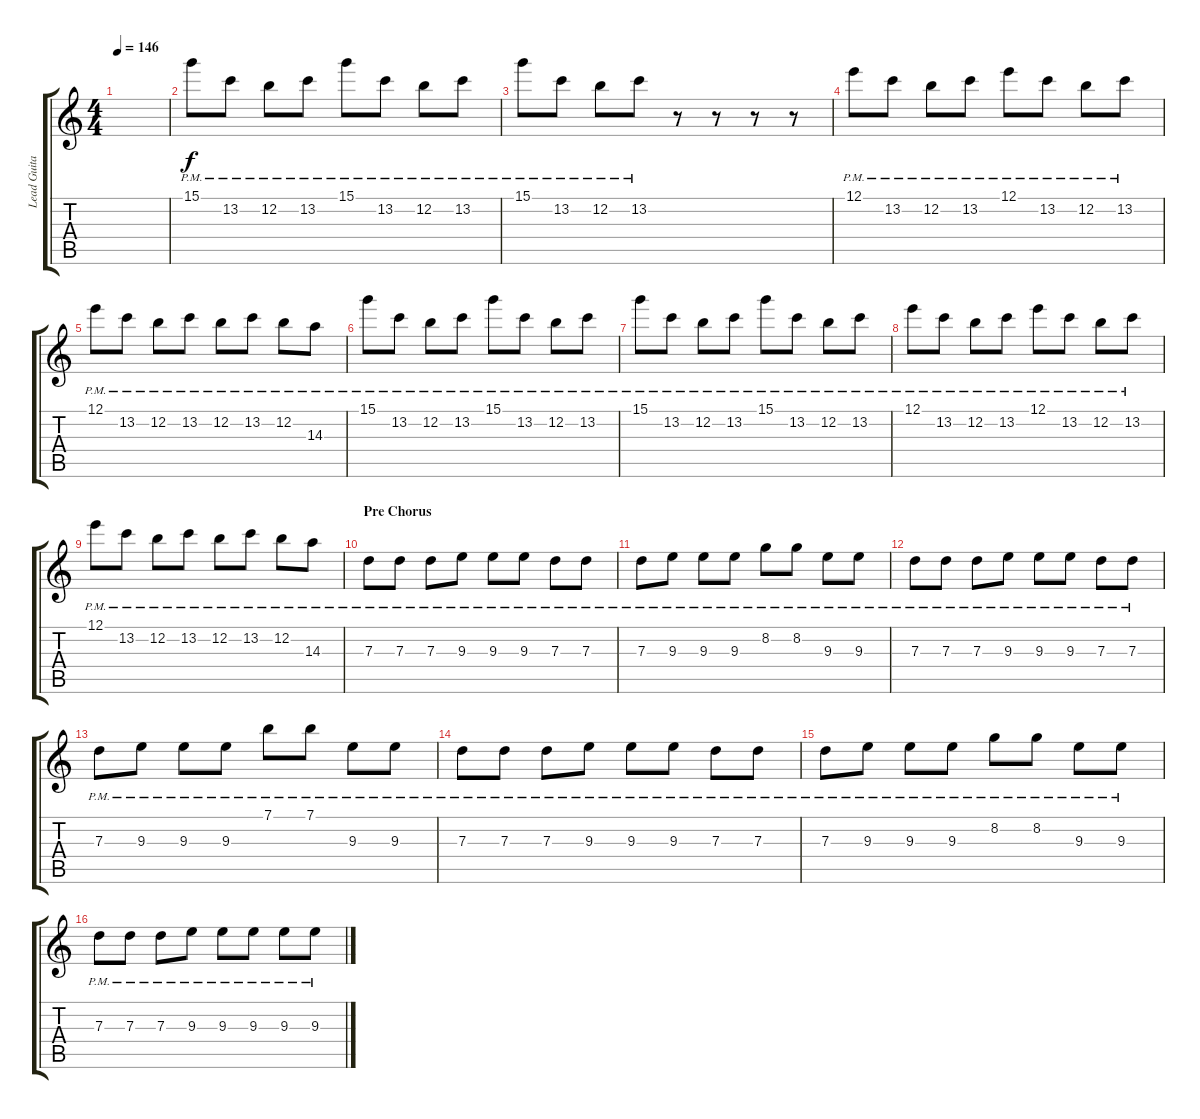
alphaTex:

\track ("Lead Guitar" "Lead Guita") {instrument overdrivenguitar}
\staff {score tabs}
\tuning (E4 B3 G3 D3 A2 E2) {hide}
\ts (4 4)
\tempo 146
\clef g2
\ks c
|
15.1{pm}.8 13.2{pm}.8 12.2{pm}.8 13.2{pm}.8 15.1{pm}.8 13.2{pm}.8 12.2{pm}.8 13.2{pm}.8 |
15.1{pm}.8 13.2{pm}.8 12.2{pm}.8 13.2{pm}.8 r.8 r.8 r.8 r.8 |
12.1{pm}.8 13.2{pm}.8 12.2{pm}.8 13.2{pm}.8 12.1{pm}.8 13.2{pm}.8 12.2{pm}.8 13.2{pm}.8 |
12.1{pm}.8 13.2{pm}.8 12.2{pm}.8 13.2{pm}.8 12.2{pm}.8 13.2{pm}.8 12.2{pm}.8 14.3{pm}.8 |
15.1{pm}.8 13.2{pm}.8 12.2{pm}.8 13.2{pm}.8 15.1{pm}.8 13.2{pm}.8 12.2{pm}.8 13.2{pm}.8 |
15.1{pm}.8 13.2{pm}.8 12.2{pm}.8 13.2{pm}.8 15.1{pm}.8 13.2{pm}.8 12.2{pm}.8 13.2{pm}.8 |
12.1{pm}.8 13.2{pm}.8 12.2{pm}.8 13.2{pm}.8 12.1{pm}.8 13.2{pm}.8 12.2{pm}.8 13.2{pm}.8 |
12.1{pm}.8 13.2{pm}.8 12.2{pm}.8 13.2{pm}.8 12.2{pm}.8 13.2{pm}.8 12.2{pm}.8 14.3{pm}.8 |
\section ("" "Pre Chorus")
7.3{pm}.8 7.3{pm}.8 7.3{pm}.8 9.3{pm}.8 9.3{pm}.8 9.3{pm}.8 7.3{pm}.8 7.3{pm}.8 |
7.3{pm}.8 9.3{pm}.8 9.3{pm}.8 9.3{pm}.8 8.2{pm}.8 8.2{pm}.8 9.3{pm}.8 9.3{pm}.8 |
7.3{pm}.8 7.3{pm}.8 7.3{pm}.8 9.3{pm}.8 9.3{pm}.8 9.3{pm}.8 7.3{pm}.8 7.3{pm}.8 |
7.3{pm}.8 9.3{pm}.8 9.3{pm}.8 9.3{pm}.8 7.1{pm}.8 7.1{pm}.8 9.3{pm}.8 9.3{pm}.8 |
7.3{pm}.8 7.3{pm}.8 7.3{pm}.8 9.3{pm}.8 9.3{pm}.8 9.3{pm}.8 7.3{pm}.8 7.3{pm}.8 |
7.3{pm}.8 9.3{pm}.8 9.3{pm}.8 9.3{pm}.8 8.2{pm}.8 8.2{pm}.8 9.3{pm}.8 9.3{pm}.8 |
7.3{pm}.8 7.3{pm}.8 7.3{pm}.8 9.3{pm}.8 9.3{pm}.8 9.3{pm}.8 9.3{pm}.8 9.3{pm}.8
